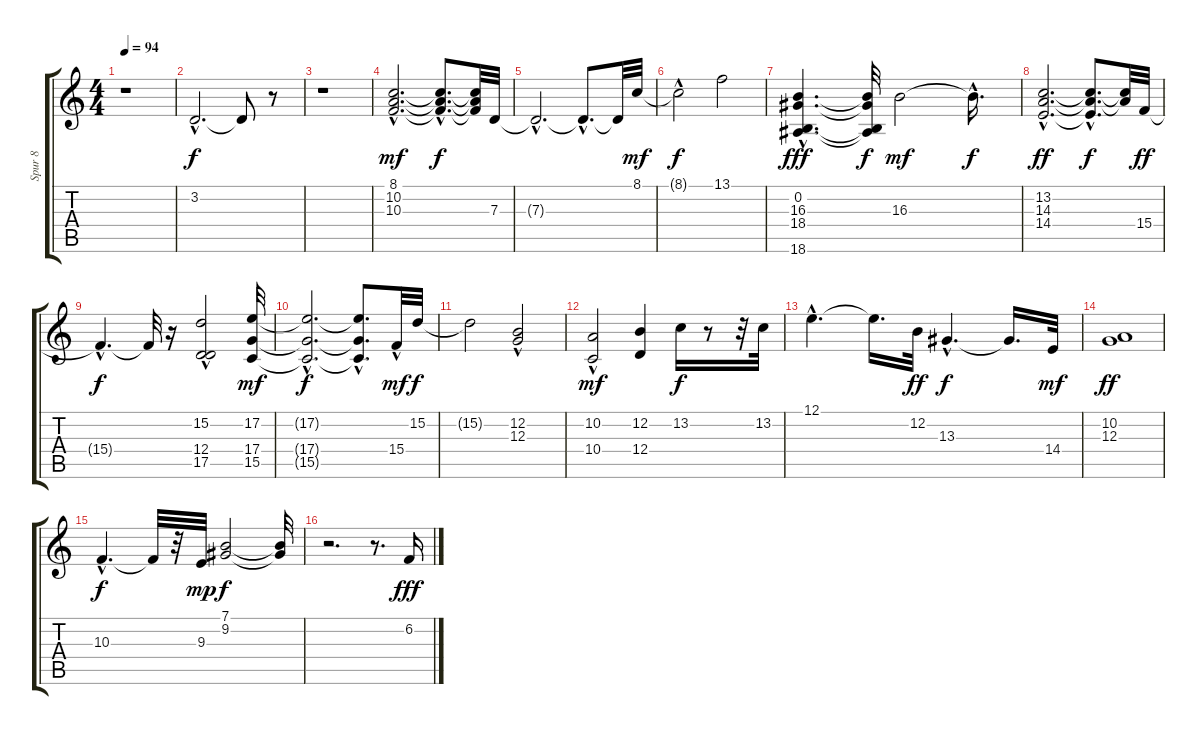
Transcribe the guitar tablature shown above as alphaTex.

\track ("Spur 8" "Spur 8") {instrument acousticgrandpiano}
\staff {score tabs}
\tuning (E4 B3 G3 D3 A2 E2) {hide}
\ts (4 4)
\tempo 94
\clef g2
\ks c
r.1{dy f} |
3.2{hac}.2{d} 3.2{t}.8 r.8 |
r.1 |
(8.1{hac} 10.2{hac} 10.3{hac}).2{d dy mf balance 8 instrument choiraahs} (8.1{hac t} 10.2{hac t} 10.3{hac t}).8{d dy f} (8.1{t} 10.2{t} 10.3{t}).32 7.3.32{balance 11} |
7.3{hac t}.2{d} 7.3{hac t}.8{d} 7.3{t}.32 8.1.32{dy mf balance 7} |
8.1{hac t}.2{dy f} 13.1.2{balance 4} |
(0.2{hac} 16.3{hac} 18.4{hac} 18.6{hac}).4{d dy fff balance 10} (0.2{t} 16.3{t} 18.4{t} 18.6{t}).32{dy f} 16.3.2{dy mf} 16.3{hac t}.16{d dy f} |
(13.2{hac} 14.3{hac} 14.4{hac}).2{d dy ff balance 6} (13.2{hac t} 14.3{hac t} 14.4{hac t}).8{d dy f} (13.2{t} 14.3{t}).32 15.4.32{dy ff balance 12} |
15.4{hac t}.4{d dy f} 15.4{t}.32 r.16 (15.2 12.4{hac} 17.5).2{balance 13} (17.2 17.4 15.5).32{dy mf balance 5} |
(17.2{hac t} 17.4{hac t} 15.5{hac t}).2{d dy f} (17.2{t} 17.4{t} 15.5{hac t}).8{d} 15.4{hac}.32{dy mf balance 16} 15.2.32{dy f} |
15.2{t}.2 (12.2 12.3{hac}).2 |
(10.2 10.4{hac}).2{dy mf balance 0} (12.2 12.4).4{balance 4} 13.2.16{dy f balance 5} r.8 r.32 13.2.32{balance 10} |
12.1{hac}.4{d balance 12} 12.1{t}.16{d} 12.2.32{dy ff balance 7} 13.3{hac}.4{d dy f} 13.3{t}.16{d} 14.4.32{dy mf} |
(10.2 12.3).1{dy ff} |
10.3{hac}.4{d dy f balance 5} 10.3{t}.32 r.32 9.3.32{dy mp balance 8} (7.1 9.2).2{dy f} (7.1{t} 9.2{t}).32 |
r.2{d} r.8{d} 6.2.16{dy fff balance 8 instrument pad8sweep}
